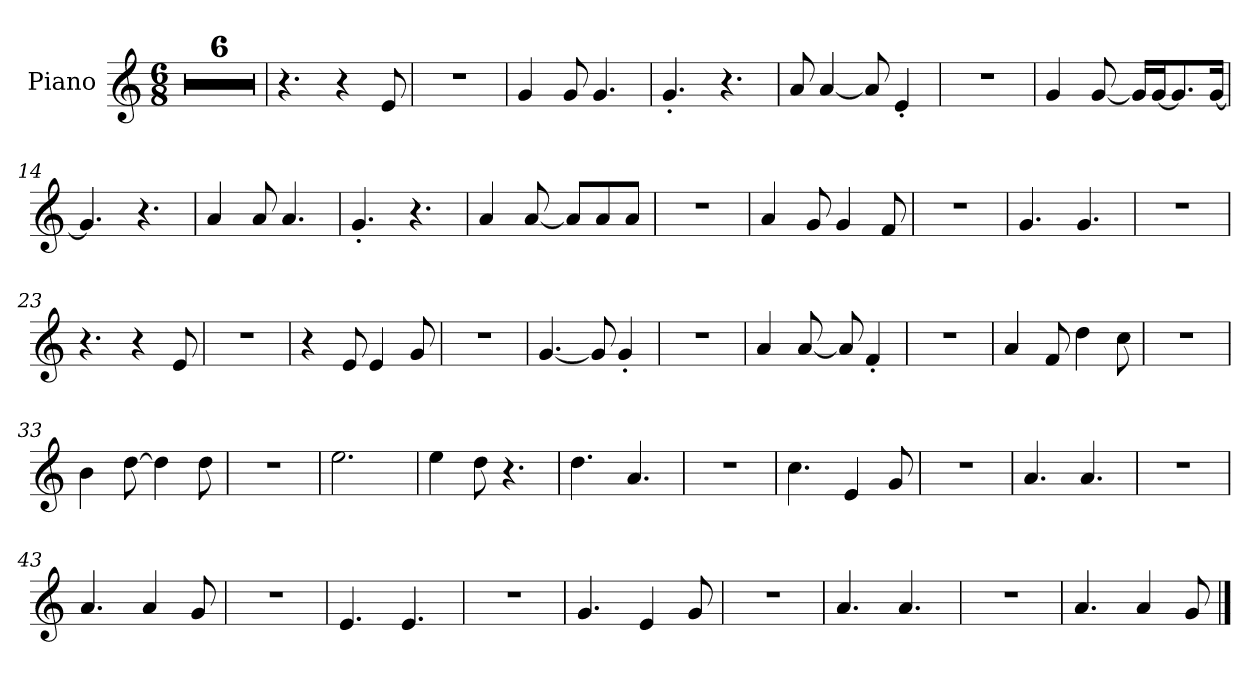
**kern
*part1
*staff1
*I"Piano
*I'Pno.
*clefG2
!!LO:TX:omd:t=[quarter] = 90
*M6/8
*MM90
=1
2.r
=2
2.r
=3
2.r
=4
2.r
=5
2.r
=6
2.r
=7
4.r
4r
8e
=8
2.r
=9
4g
8g
4.g
=10
4.g'
4.r
!!LO:LB:g=z
=11
8a
[4a
8a]
4e'
=12
2.r
=13
4g
[8g
16gLL]
[16gJ
8.g]
[16gJk
=14
4.g]
4.r
=15
4a
8a
4.a
=16
4.g'
4.r
=17
4a
[8a
8aL]
8a
8aJ
=18
2.r
!!LO:LB:g=z
=19
4a
8g
4g
8f
=20
2.r
=21
4.g
4.g
=22
2.r
=23
4.r
4r
8e
=24
2.r
=25
4r
8e
4e
8g
=26
2.r
=27
[4.g
8g]
4g'
!!LO:LB:g=z
=28
2.r
=29
4a
[8a
8a]
4f'
=30
2.r
=31
4a
8f
4dd
8cc
=32
2.r
=33
4b
[8dd
4dd]
8dd
=34
2.r
=35
2.ee
=36
4ee
8dd
4.r
=37
4.dd
4.a
!!LO:LB:g=z
=38
2.r
=39
4.cc
4e
8g
=40
2.r
=41
4.a
4.a
=42
2.r
=43
4.a
4a
8g
=44
2.r
=45
4.e
4.e
=46
2.r
=47
4.g
4e
8g
!!LO:LB:g=z
=48
2.r
=49
4.a
4.a
=50
2.r
=51
4.a
4a
8g
==
*-
